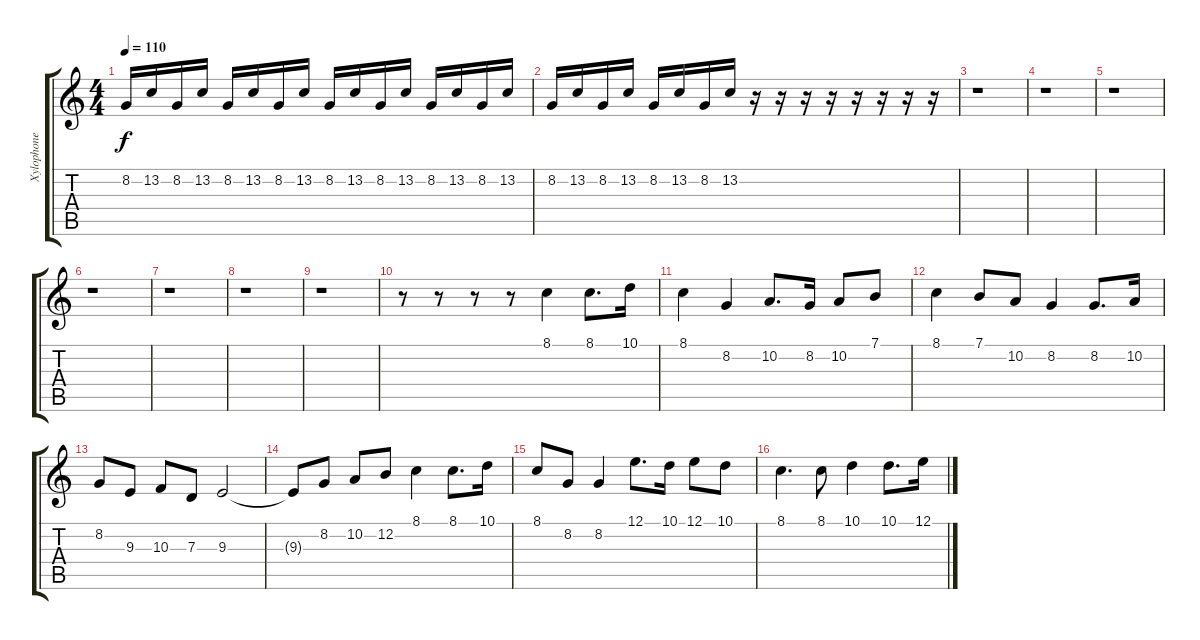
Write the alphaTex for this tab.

\track ("Xylophone" "Xylophone") {instrument xylophone}
\staff {score tabs}
\tuning (E4 B3 G3 D3 A2 E2) {hide}
\ts (4 4)
\tempo 110
\clef g2
\ks c
8.2.16{dy f} 13.2.16 8.2.16 13.2.16 8.2.16 13.2.16 8.2.16 13.2.16 8.2.16 13.2.16 8.2.16 13.2.16 8.2.16 13.2.16 8.2.16 13.2.16 |
8.2.16 13.2.16 8.2.16 13.2.16 8.2.16 13.2.16 8.2.16 13.2.16 r.16 r.16 r.16 r.16 r.16 r.16 r.16 r.16 |
r.1 |
r.1 |
r.1 |
r.1 |
r.1 |
r.1 |
r.1 |
r.8 r.8 r.8 r.8 8.1.4 8.1.8{d} 10.1.16 |
8.1.4 8.2.4 10.2.8{d} 8.2.16 10.2.8 7.1.8 |
8.1.4 7.1.8 10.2.8 8.2.4 8.2.8{d} 10.2.16 |
8.2.8 9.3.8 10.3.8 7.3.8 9.3.2 |
9.3{t}.8 8.2.8 10.2.8 12.2.8 8.1.4 8.1.8{d} 10.1.16 |
8.1.8 8.2.8 8.2.4 12.1.8{d} 10.1.16 12.1.8 10.1.8 |
8.1.4{d} 8.1.8 10.1.4 10.1.8{d} 12.1.16
